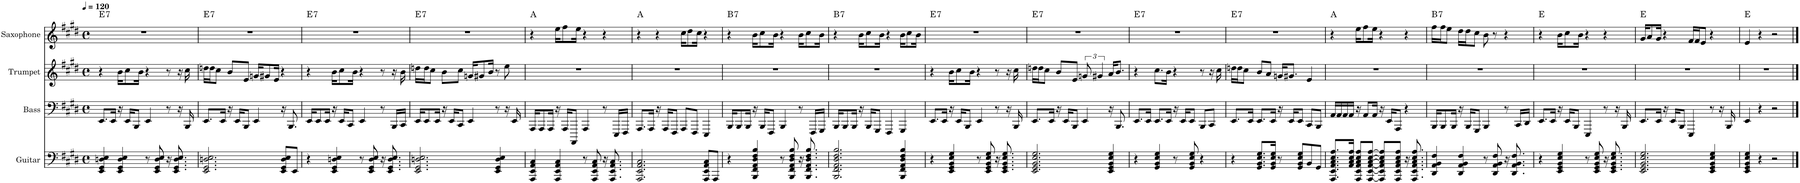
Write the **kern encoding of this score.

**kern	**kern	**kern	**kern	**harte
*part4	*part3	*part2	*part1	*part1
*staff4	*staff3	*staff2	*staff1	*
*I"Guitar	*I"Bass	*I"Trumpet	*I"Saxophone	*
*	*	*I'Tpt	*	*
*clefF4	*clefF4	*clefG2	*clefG2	*
*	*	*Trd1c2	*Trd5c9	*
*k[f#c#g#d#]	*k[f#c#g#d#]	*k[f#c#g#d#]	*k[f#c#g#d#]	*
*E:	*E:	*E:	*E:	*
*M4/4	*M4/4	*M4/4	*M4/4	*
*met(c)	*met(c)	*met(c)	*met(c)	*
*MM120	*MM120	*MM120	*MM120	*
=1	=1	=1	=1	=1
!	!	!	!	!LO:H:kt=7
4EE/ 4GG#/ 4Dn/ 4E/	8.EE/L	4r	1r	E:7
.	16EE/Jk	.	.	.
4EE/ 4GG#/ 4D/ 4E/	16r	16b\KL	.	.
.	16EE/KL	8cc#\	.	.
.	8BBB/J	.	.	.
.	.	16b\Jk	.	.
8r	4EE/	4r	.	.
8EE/ 8GG#/ 8D/ 8E/	.	.	.	.
16r	8r	8r	.	.
8.EE/ 8.GG#/ 8.D/ 8.E/	.	.	.	.
.	16r	16r	.	.
.	16BBB/	16cc#\	.	.
=2	=2	=2	=2	=2
!	!	!	!	!LO:H:kt=7
2.EE/ 2.GG#/ 2.Dn/ 2.E/	8.EE/L	16ddn\LL	1r	E:7
.	.	16dd\J	.	.
.	.	8cc#\J	.	.
.	16EE/Jk	.	.	.
.	16r	8b/L	.	.
.	16EE/KL	.	.	.
.	8BBB/J	8e/J	.	.
.	4EE/	16gn/KL	.	.
.	.	8g#X/	.	.
.	.	16e/Jk	.	.
8EE/ 8GG#/ 8D/ 8E/L	16r	4r	.	.
.	8.BBB/	.	.	.
8EE/J	.	.	.	.
=3	=3	=3	=3	=3
!	!	!	!	!LO:H:kt=7
4r	16EE/KL	4r	1r	E:7
.	8EE/	.	.	.
.	16EE/Jk	.	.	.
4EE/ 4GG#/ 4Dn/ 4E/	16r	16b\KL	.	.
.	16EE/KL	8cc#\	.	.
.	8CC#/J	.	.	.
.	.	16b\Jk	.	.
8r	4EE/	4r	.	.
8EE/ 8GG#/ 8D/ 8E/	.	.	.	.
16r	8r	8r	.	.
8.EE/ 8.GG#/ 8.D/ 8.E/	.	.	.	.
.	16BBB/LL	16r	.	.
.	16CC#/JJ	16b\	.	.
=4	=4	=4	=4	=4
!	!	!	!	!LO:H:kt=7
2.EE/ 2.GG#/ 2.Dn/ 2.E/	16EE/KL	16ddn\LL	1r	E:7
.	8EE/	16dd\J	.	.
.	.	8cc#\J	.	.
.	16EE/Jk	.	.	.
.	16r	8b\L	.	.
.	16EE/KL	.	.	.
.	8CC#/J	8cc#\J	.	.
.	4EE/	16gn/KL	.	.
.	.	8g#X/	.	.
.	.	16b/Jk	.	.
4EE/ 4GG#/ 4D/ 4E/	8r	8r	.	.
.	16r	8ee\	.	.
.	16EE/	.	.	.
=5	=5	=5	=5	=5
4AAA/ 4EE/ 4AA/ 4C#/	16AAA/KL	1r	4r	A:maj
.	8AAA/	.	.	.
.	16AAA/Jk	.	.	.
4AAA/ 4EE/ 4AA/ 4C#/	16r	.	16ee\KL	.
.	16AAA/KL	.	8ff#\	.
.	8AAAA/J	.	.	.
.	.	.	16ee\Jk	.
8r	4AAA/	.	4r	.
8AAA/ 8EE/ 8AA/ 8C#/	.	.	.	.
16r	8r	.	4r	.
8.AAA/ 8.EE/ 8.AA/ 8.C#/	.	.	.	.
.	16EEE/LL	.	.	.
.	16FFF#/JJ	.	.	.
=6	=6	=6	=6	=6
2.AAA/ 2.EE/ 2.AA/ 2.C#/	8.AAA/L	1r	4r	A:maj
.	16AAA/Jk	.	.	.
.	16r	.	4r	.
.	16AAA/KL	.	.	.
.	8FFF#/J	.	.	.
.	8AAA/L	.	16cc#\KL	.
.	.	.	8dd#\	.
.	8FFF#/J	.	.	.
.	.	.	16cc#\Jk	.
8AAA/ 8EE/ 8AA/ 8C#/L	4EEE/	.	4r	.
8AAA/J	.	.	.	.
=7	=7	=7	=7	=7
!	!	!	!	!LO:H:kt=7
4r	16BBB/KL	1r	4r	B:7
.	8BBB/	.	.	.
.	16BBB/Jk	.	.	.
4BBB/ 4FF#/ 4AA/ 4D#/ 4F#/ 4B/	16r	.	16b\KL	.
.	16BBB/KL	.	8cc#\	.
.	8FFF#/J	.	.	.
.	.	.	16b\Jk	.
8r	4BBB/	.	4r	.
8BBB/ 8FF#/ 8AA/ 8D#/ 8F#/ 8B/	.	.	.	.
16r	8r	.	16b\KL	.
8.BBB/ 8.FF#/ 8.AA/ 8.D#/ 8.F#/ 8.B/	.	.	8cc#\	.
.	16FFF#/LL	.	.	.
.	16GGG#/JJ	.	16b\Jk	.
=8	=8	=8	=8	=8
!	!	!	!	!LO:H:kt=7
2.BBB/ 2.FF#/ 2.AA/ 2.D#/ 2.F#/ 2.B/	16BBB/KL	1r	4r	B:7
.	8BBB/	.	.	.
.	16BBB/Jk	.	.	.
.	16r	.	16b\KL	.
.	16BBB/KL	.	8cc#\	.
.	8GGG#/J	.	.	.
.	.	.	16b\Jk	.
.	4FFF#/	.	4r	.
4BBB/ 4FF#/ 4AA/ 4D#/ 4F#/ 4B/	4GGG#/	.	16b\KL	.
.	.	.	8cc#\	.
.	.	.	16b\Jk	.
=9	=9	=9	=9	=9
!	!	!	!	!LO:H:kt=7
4r	8.EE/L	4r	1r	E:7
.	16EE/Jk	.	.	.
4EE/ 4GG#/ 4BB/ 4E/ 4G#/	16r	16b\KL	.	.
.	16EE/KL	8cc#\	.	.
.	8BBB/J	.	.	.
.	.	16b\Jk	.	.
8r	4EE/	4r	.	.
8EE/ 8GG#/ 8BB/ 8E/ 8G#/	.	.	.	.
16r	8r	8r	.	.
8.EE/ 8.GG#/ 8.BB/ 8.E/ 8.G#/	.	.	.	.
.	16r	16r	.	.
.	16BBB/	16cc#\	.	.
=10	=10	=10	=10	=10
!	!	!	!	!LO:H:kt=7
2.EE/ 2.GG#/ 2.BB/ 2.E/ 2.G#/	8.EE/L	16ddn\LL	1r	E:7
.	.	16dd\J	.	.
.	.	8cc#\J	.	.
.	16EE/Jk	.	.	.
.	16r	8b/L	.	.
.	16EE/KL	.	.	.
.	8BBB/J	8e/J	.	.
.	4EE/	12gn/	.	.
.	.	6g#X/	.	.
4EE/ 4GG#/ 4BB/ 4E/ 4G#/	16r	16a/KL	.	.
.	8.BBB/	8.b/J	.	.
=11	=11	=11	=11	=11
!	!	!	!	!LO:H:kt=7
4r	8.EE/L	4r	1r	E:7
.	16EE/Jk	.	.	.
4GG#/ 4BB/ 4E/ 4G#/	8.EE/L	8.cc#\L	.	.
.	16EE/Jk	16b\Jk	.	.
8r	16r	4r	.	.
.	16EE/KL	.	.	.
8GG#/ 8BB/ 8E/ 8G#/	8EE/J	.	.	.
4r	8BBB/L	8r	.	.
.	8CC#/J	16r	.	.
.	.	16cc#\	.	.
=12	=12	=12	=12	=12
!	!	!	!	!LO:H:kt=7
4r	8.EE/L	16ddn\LL	1r	E:7
.	.	16dd\J	.	.
.	.	8cc#\J	.	.
.	16EE/Jk	.	.	.
8.GG#/ 8.BB/ 8.E/ 8.G#/L	8.EE/L	8b/L	.	.
.	.	8a/J	.	.
16GG#/ 16BB/ 16E/ 16G#/Jk	16EE/Jk	.	.	.
8r	16r	16gn/KL	.	.
.	16EE/KL	8.g#X/J	.	.
8GG#/ 8BB/ 8E/ 8G#/L	8EE/J	.	.	.
8BB/	8CC#/L	4e/	.	.
8GG#/J	8BBB/J	.	.	.
=13	=13	=13	=13	=13
8.AAA/ 8.EE/ 8.AA/ 8.C#/ 8.E/ 8.A/L	16AA/LL	1r	4r	A:maj
.	16AA/	.	.	.
.	16AA/	.	.	.
16AA/ 16C#/ 16E/ 16A/Jk	16AA/JJ	.	.	.
8AAA/ 8EE/ 8AA/ 8C#/ 8E/ 8A/L	16r	.	16ee\KL	.
.	8AA/L	.	8ff#\	.
[8AAA/ [8EE/ [8AA/ [8C#/ [8E/ [8A/J	.	.	.	.
.	16AA/Jk	.	16ee\Jk	.
8AAA/] 8EE/] 8AA/] 8C#/] 8E/] 8A/]L	16r	.	4r	.
.	16EE/KL	.	.	.
8AAA/ 8EE/ 8AA/ 8C#/ 8E/ 8A/J	8AAA/J	.	.	.
16r	4r	.	4r	.
8.AAA/ 8.EE/ 8.AA/ 8.C#/ 8.E/ 8.A/	.	.	.	.
=14	=14	=14	=14	=14
!	!	!	!	!LO:H:kt=7
4DD#/ 4AA/ 4BB/ 4F#/	16BBB/KL	1r	16ff#\LL	B:7
.	8BBB/	.	16ff#\J	.
.	.	.	8ee\J	.
.	16BBB/Jk	.	.	.
4DD#/ 4AA/ 4BB/ 4F#/	16r	.	16dd#\LL	.
.	16BBB/KL	.	16dd#\J	.
.	8GGG#/J	.	8cc#\J	.
8r	4BBB/	.	8b\	.
8DD#/ 8AA/ 8BB/ 8F#/	.	.	8r	.
16r	8r	.	4r	.
8.DD#/ 8.AA/ 8.BB/ 8.F#/	.	.	.	.
.	16CC#/LL	.	.	.
.	16DD#/JJ	.	.	.
=15	=15	=15	=15	=15
4r	8.EE/L	1r	4r	E:maj
.	16EE/Jk	.	.	.
4EE/ 4GG#/ 4BB/ 4E/ 4G#/	16r	.	16b\KL	.
.	16EE/KL	.	8cc#\	.
.	8BBB/J	.	.	.
.	.	.	16b\Jk	.
8r	4EEE/	.	4r	.
8EE/ 8GG#/ 8BB/ 8E/ 8G#/	.	.	.	.
16r	8r	.	4r	.
8.EE/ 8.GG#/ 8.BB/ 8.E/ 8.G#/	.	.	.	.
.	16r	.	.	.
.	16BBB/	.	.	.
=16	=16	=16	=16	=16
2.EE/ 2.GG#/ 2.BB/ 2.E/ 2.G#/	8.EE/L	1r	16g#/KL	E:maj
.	.	.	8a/	.
.	16EE/Jk	.	16g#/Jk	.
.	16r	.	4r	.
.	16EE/KL	.	.	.
.	8BBB/J	.	.	.
.	4EEE/	.	16f#/LL	.
.	.	.	16f#/J	.
.	.	.	8e/J	.
4EE/ 4GG#/ 4BB/ 4E/ 4G#/	8r	.	4r	.
.	16r	.	.	.
.	16BBB/	.	.	.
=17	=17	=17	=17	=17
4EE/ 4GG#/ 4BB/ 4E/ 4G#/	4EE/	1r	4e/	E:maj
4r	4r	.	4r	.
2r	2r	.	2r	.
==	==	==	==	==
*-	*-	*-	*-	*-
